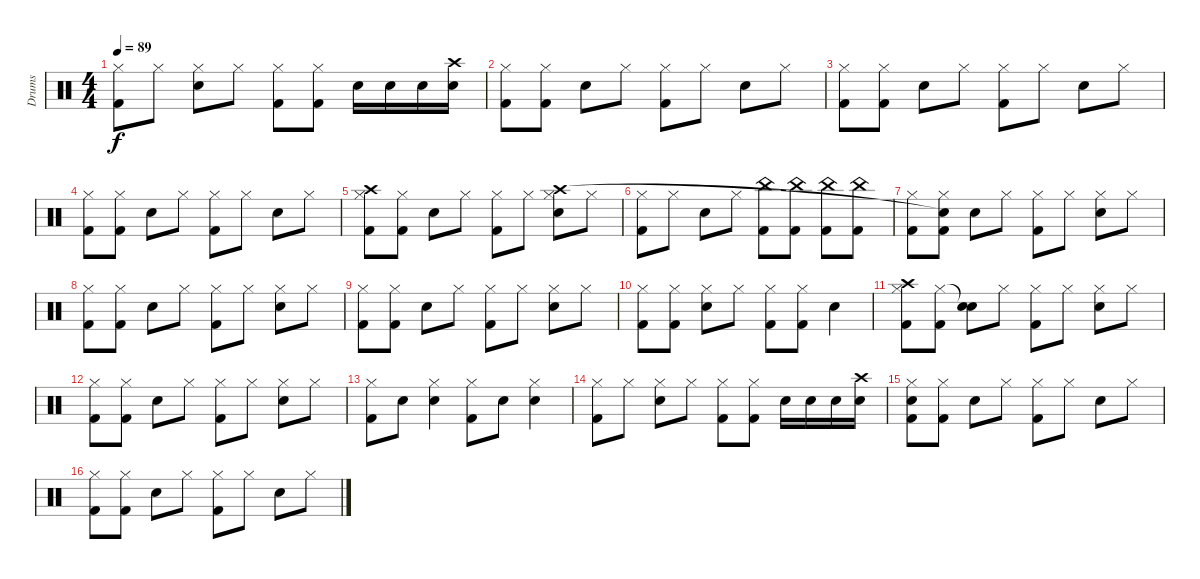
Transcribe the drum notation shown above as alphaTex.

\track ("Drums" "Drums") {instrument percussion}
\staff {score}
\articulation defaults
\ts (4 4)
\tempo 89
\clef neutral
\ks c
("Kick (hit) 2" "Hi-Hat (closed)").8{dy f} "Hi-Hat (closed)".8 ("Snare (hit) 2" "Hi-Hat (closed)").8 "Hi-Hat (closed)".8 ("Kick (hit) 2" "Hi-Hat (closed)").8 ("Kick (hit) 2" "Hi-Hat (closed)").8 "Snare (hit) 2".16 "Snare (hit) 2".16 "Snare (hit) 2".16 ("Snare (hit) 2" "Crash high (hit)").16 |
("Kick (hit) 2" "Hi-Hat (closed)").8 ("Kick (hit) 2" "Hi-Hat (closed)").8 "Snare (hit) 2".8 "Hi-Hat (closed)".8 ("Kick (hit) 2" "Hi-Hat (closed)").8 "Hi-Hat (closed)".8 "Snare (hit) 2".8 "Hi-Hat (closed)".8 |
("Kick (hit) 2" "Hi-Hat (closed)").8 ("Kick (hit) 2" "Hi-Hat (closed)").8 "Snare (hit) 2".8 "Hi-Hat (closed)".8 ("Kick (hit) 2" "Hi-Hat (closed)").8 "Hi-Hat (closed)".8 "Snare (hit) 2".8 "Hi-Hat (closed)".8 |
("Kick (hit) 2" "Hi-Hat (closed)").8 ("Kick (hit) 2" "Hi-Hat (closed)").8 "Snare (hit) 2".8 "Hi-Hat (closed)".8 ("Kick (hit) 2" "Hi-Hat (closed)").8 "Hi-Hat (closed)".8 "Snare (hit) 2".8 "Hi-Hat (closed)".8 |
("Kick (hit) 2" "Hi-Hat (closed)" "Crash high (hit)").8 ("Kick (hit) 2" "Hi-Hat (closed)").8 "Snare (hit) 2".8 "Hi-Hat (closed)".8 ("Kick (hit) 2" "Hi-Hat (closed)").8 "Hi-Hat (closed)".8 ("Snare (hit) 2" "Hi-Hat (closed)" "Crash high (hit)").8 "Hi-Hat (closed)".8 |
("Kick (hit) 2" "Hi-Hat (closed)").8 "Hi-Hat (closed)".8 "Snare (hit) 2".8 "Hi-Hat (closed)".8 ("Kick (hit) 2" "China (hit)").8 ("Kick (hit) 2" "China (hit)").8 ("Kick (hit) 2" "China (hit)").8 ("Kick (hit) 2" "China (hit)").8 |
("Kick (hit) 2" "Hi-Hat (closed)").8 ("Kick (hit) 2" "Hi-Hat (closed)" "Snare (hit)"{t}).8 "Snare (hit) 2".8 "Hi-Hat (closed)".8 ("Kick (hit) 2" "Hi-Hat (closed)").8 "Hi-Hat (closed)".8 ("Snare (hit) 2" "Hi-Hat (closed)").8 "Hi-Hat (closed)".8 |
("Kick (hit) 2" "Hi-Hat (closed)").8 ("Kick (hit) 2" "Hi-Hat (closed)").8 "Snare (hit) 2".8 "Hi-Hat (closed)".8 ("Kick (hit) 2" "Hi-Hat (closed)").8 "Hi-Hat (closed)".8 ("Snare (hit) 2" "Hi-Hat (closed)").8 "Hi-Hat (closed)".8 |
("Kick (hit) 2" "Hi-Hat (closed)").8 ("Kick (hit) 2" "Hi-Hat (closed)").8 "Snare (hit) 2".8 "Hi-Hat (closed)".8 ("Kick (hit) 2" "Hi-Hat (closed)").8 "Hi-Hat (closed)".8 ("Snare (hit) 2" "Hi-Hat (closed)").8 "Hi-Hat (closed)".8 |
("Kick (hit) 2" "Hi-Hat (closed)").8 ("Kick (hit) 2" "Hi-Hat (closed)").8 ("Snare (hit) 2" "Hi-Hat (closed)").8 "Hi-Hat (closed)".8 ("Kick (hit) 2" "Hi-Hat (closed)").8 ("Kick (hit) 2" "Hi-Hat (closed)").8 "Snare (hit) 2".4 |
("Kick (hit) 2" "Hi-Hat (closed)" "Crash high (hit)").8 ("Kick (hit) 2" "Hi-Hat (closed)").8 ("Snare (hit) 2" "Snare (hit)"{t}).8 "Hi-Hat (closed)".8 ("Kick (hit) 2" "Hi-Hat (closed)").8 "Hi-Hat (closed)".8 ("Snare (hit) 2" "Hi-Hat (closed)").8 "Hi-Hat (closed)".8 |
("Kick (hit) 2" "Hi-Hat (closed)").8 ("Kick (hit) 2" "Hi-Hat (closed)").8 "Snare (hit) 2".8 "Hi-Hat (closed)".8 ("Kick (hit) 2" "Hi-Hat (closed)").8 "Hi-Hat (closed)".8 ("Snare (hit) 2" "Hi-Hat (closed)").8 "Hi-Hat (closed)".8 |
("Kick (hit) 2" "Hi-Hat (closed)").8 "Snare (hit) 2".8 ("Snare (hit) 2" "Hi-Hat (closed)").4 ("Kick (hit) 2" "Hi-Hat (closed)").8 "Snare (hit) 2".8 ("Snare (hit) 2" "Hi-Hat (closed)").4 |
("Kick (hit) 2" "Hi-Hat (closed)").8 "Hi-Hat (closed)".8 ("Snare (hit) 2" "Hi-Hat (closed)").8 "Hi-Hat (closed)".8 ("Kick (hit) 2" "Hi-Hat (closed)").8 ("Kick (hit) 2" "Hi-Hat (closed)").8 "Snare (hit) 2".16 "Snare (hit) 2".16 "Snare (hit) 2".16 ("Snare (hit) 2" "Crash high (hit)").16 |
("Kick (hit) 2" "Hi-Hat (closed)" "Snare (hit)").8 ("Kick (hit) 2" "Hi-Hat (closed)").8 "Snare (hit) 2".8 "Hi-Hat (closed)".8 ("Kick (hit) 2" "Hi-Hat (closed)").8 "Hi-Hat (closed)".8 "Snare (hit) 2".8 "Hi-Hat (closed)".8 |
("Kick (hit) 2" "Hi-Hat (closed)").8 ("Kick (hit) 2" "Hi-Hat (closed)").8 "Snare (hit) 2".8 "Hi-Hat (closed)".8 ("Kick (hit) 2" "Hi-Hat (closed)").8 "Hi-Hat (closed)".8 "Snare (hit) 2".8 "Hi-Hat (closed)".8
